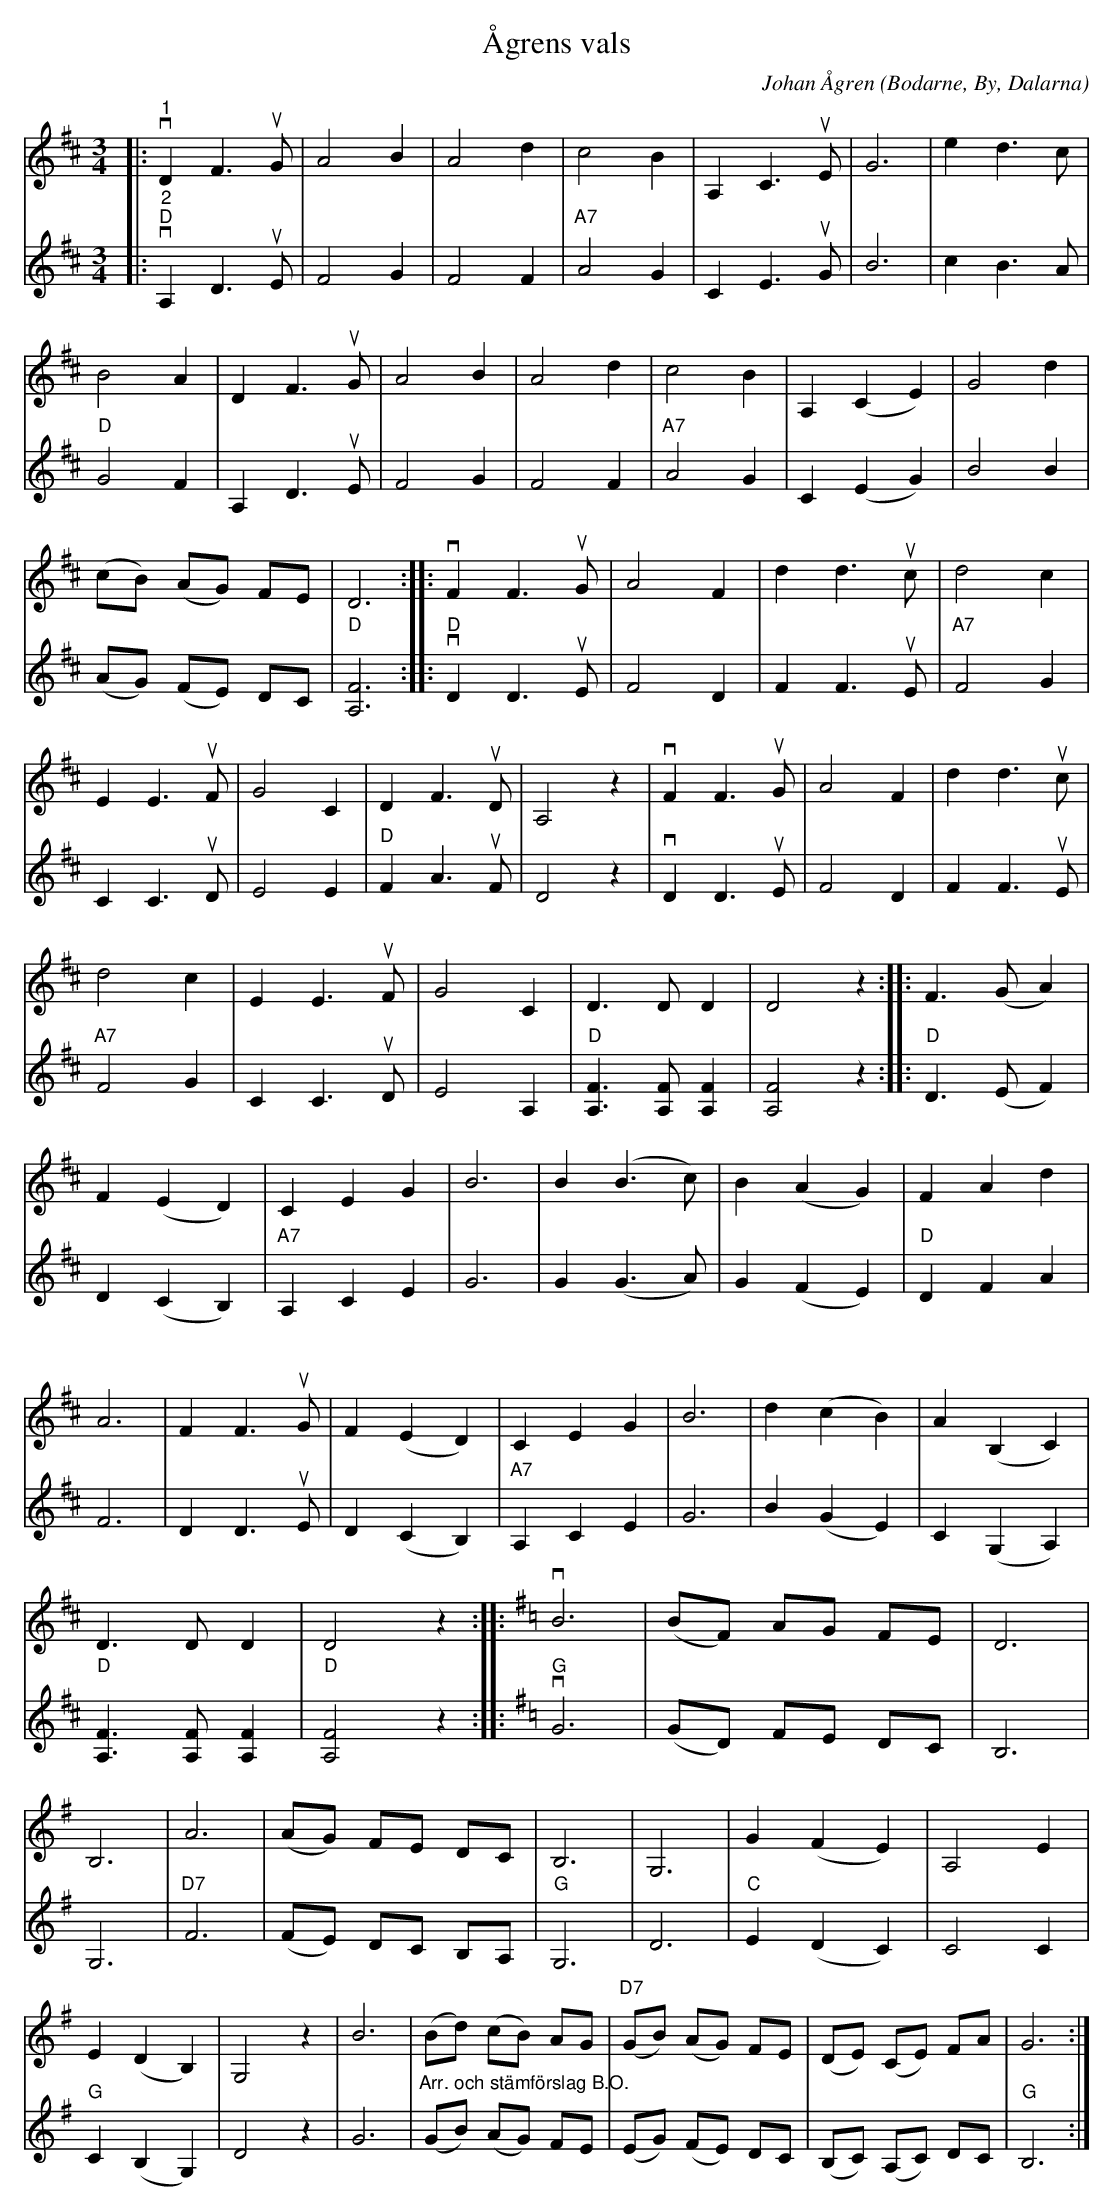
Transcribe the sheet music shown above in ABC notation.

X:1
T:Ågrens vals
O:Bodarne, By, Dalarna
C:Johan Ågren
L:1/8
M:3/4
K:D
V:1
|:"^1"v D2 F3u G | A4 B2 | A4 d2 | c4 B2 | A,2 C3u E | G6 | e2 d3 c | B4 A2 |
D2 F3u G | A4 B2 | A4 d2 | c4 B2 | A,2 (C2 E2) | G4 d2 | (cB) (AG) FE | D6 ::
v F2 F3u G | A4 F2 | d2 d3u c | d4 c2 | E2 E3u F | G4 C2 | D2 F3u D | A,4 z2 |
v F2 F3u G | A4 F2 | d2 d3u c | d4 c2 | E2 E3u F | G4 C2 | D3 D D2 | D4 z2 ::
F3 (G A2) | F2 (E2 D2) | C2 E2 G2 | B6 | B2 (B3 c) | B2 (A2 G2) | F2 A2 d2 | A6 |
F2 F3u G | F2 (E2 D2) | C2 E2 G2 | B6 | d2 (c2 B2) | A2 (B,2 C2) | D3 D D2 | D4 z2 ::
[K:G]v B6 | (BF) AG FE | D6 | B,6 | A6 | (AG) FE DC | B,6 | G,6 | G2 (F2 E2) | A,4 E2 |
E2 (D2 B,2) | G,4 z2 | B6 | (Bd) (cB) AG | "D7" (GB) (AG) FE | (DE) (CE) FA | G6 :|
V:2
|:"^2""D"v A,2 D3u E | F4 G2 | F4 F2 |"A7" A4 G2 | C2 E3u G | B6 | c2 B3 A |"D" G4 F2 |
A,2 D3u E | F4 G2 | F4 F2 |"A7" A4 G2 | C2 (E2 G2) | B4 B2 | (AG) (FE) DC |"D" [A,F]6 ::
"D"v D2 D3u E | F4 D2 | F2 F3u E |"A7" F4 G2 | C2 C3u D | E4 E2 |"D" F2 A3u F | D4 z2 |
v D2 D3u E | F4 D2 | F2 F3u E |"A7" F4 G2 | C2 C3u D | E4 A,2 | "D" [A,F]3 [A,F] [A,F]2 | [A,F]4 z2 ::
"D" D3 (E F2) | D2 (C2 B,2) |"A7" A,2 C2 E2 | G6 | G2 (G3 A) | G2 (F2 E2) |"D" D2 F2 A2 | F6 |
D2 D3u E | D2 (C2 B,2) |"A7" A,2 C2 E2 | G6 | B2 (G2 E2) | C2 (G,2 A,2) |"D" [A,F]3 [A,F] [A,F]2 |"D" [A,F]4 z2 ::
[K:G]v"G" G6 | (GD) FE DC | B,6 | G,6 |"D7" F6 | (FE) DC B,A, |"G" G,6 | D6 | "C" E2 (D2 C2) |
  C4 C2 |"G" C2 (B,2 G,2) | D4 z2 | G6 | "^Arr. och stämförslag B.O." (GB) (AG) FE | (EG) (FE) DC | (B,C) (A,C) DC |"G" B,6 :|
